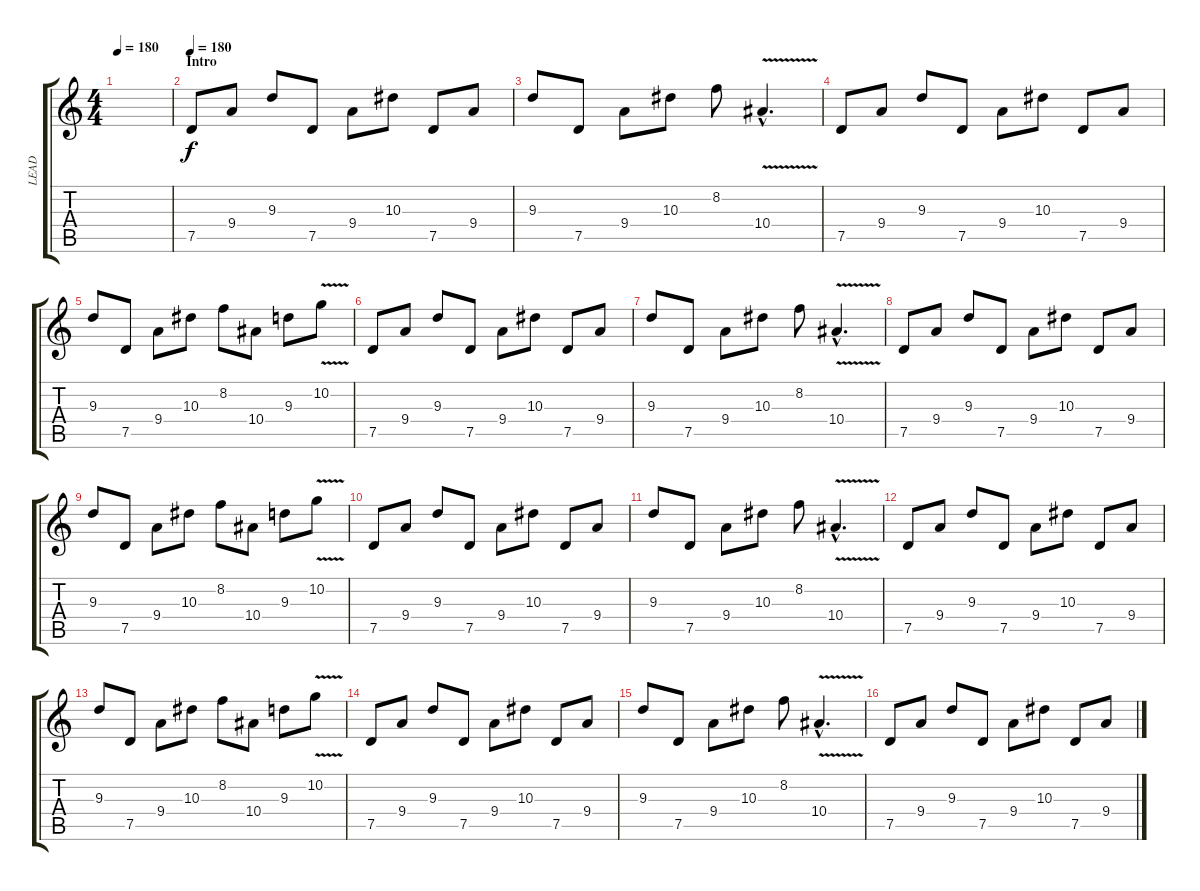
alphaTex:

\track ("LEAD" "LEAD") {instrument distortionguitar}
\staff {score tabs}
\tuning (D4 A3 F3 C3 G2 D2) {hide}
\ts (4 4)
\tempo 180
\clef g2
\ks c
|
\section ("" "Intro")
\tempo 180
7.5.8{volume 16 instrument distortionguitar} 9.4.8 9.3.8 7.5.8 9.4.8 10.3.8 7.5.8 9.4.8 |
9.3.8 7.5.8 9.4.8 10.3.8 8.2.8 10.4{v hac}.4{d} |
7.5.8 9.4.8 9.3.8 7.5.8 9.4.8 10.3.8 7.5.8 9.4.8 |
9.3.8 7.5.8 9.4.8 10.3.8 8.2.8 10.4.8 9.3.8 10.2{v}.8 |
7.5.8 9.4.8 9.3.8 7.5.8 9.4.8 10.3.8 7.5.8 9.4.8 |
9.3.8 7.5.8 9.4.8 10.3.8 8.2.8 10.4{v hac}.4{d} |
7.5.8 9.4.8 9.3.8 7.5.8 9.4.8 10.3.8 7.5.8 9.4.8 |
9.3.8 7.5.8 9.4.8 10.3.8 8.2.8 10.4.8 9.3.8 10.2{v}.8 |
7.5.8 9.4.8 9.3.8 7.5.8 9.4.8 10.3.8 7.5.8 9.4.8 |
9.3.8 7.5.8 9.4.8 10.3.8 8.2.8 10.4{v hac}.4{d} |
7.5.8 9.4.8 9.3.8 7.5.8 9.4.8 10.3.8 7.5.8 9.4.8 |
9.3.8 7.5.8 9.4.8 10.3.8 8.2.8 10.4.8 9.3.8 10.2{v}.8 |
7.5.8 9.4.8 9.3.8 7.5.8 9.4.8 10.3.8 7.5.8 9.4.8 |
9.3.8 7.5.8 9.4.8 10.3.8 8.2.8 10.4{v hac}.4{d} |
7.5.8 9.4.8 9.3.8 7.5.8 9.4.8 10.3.8 7.5.8 9.4.8
